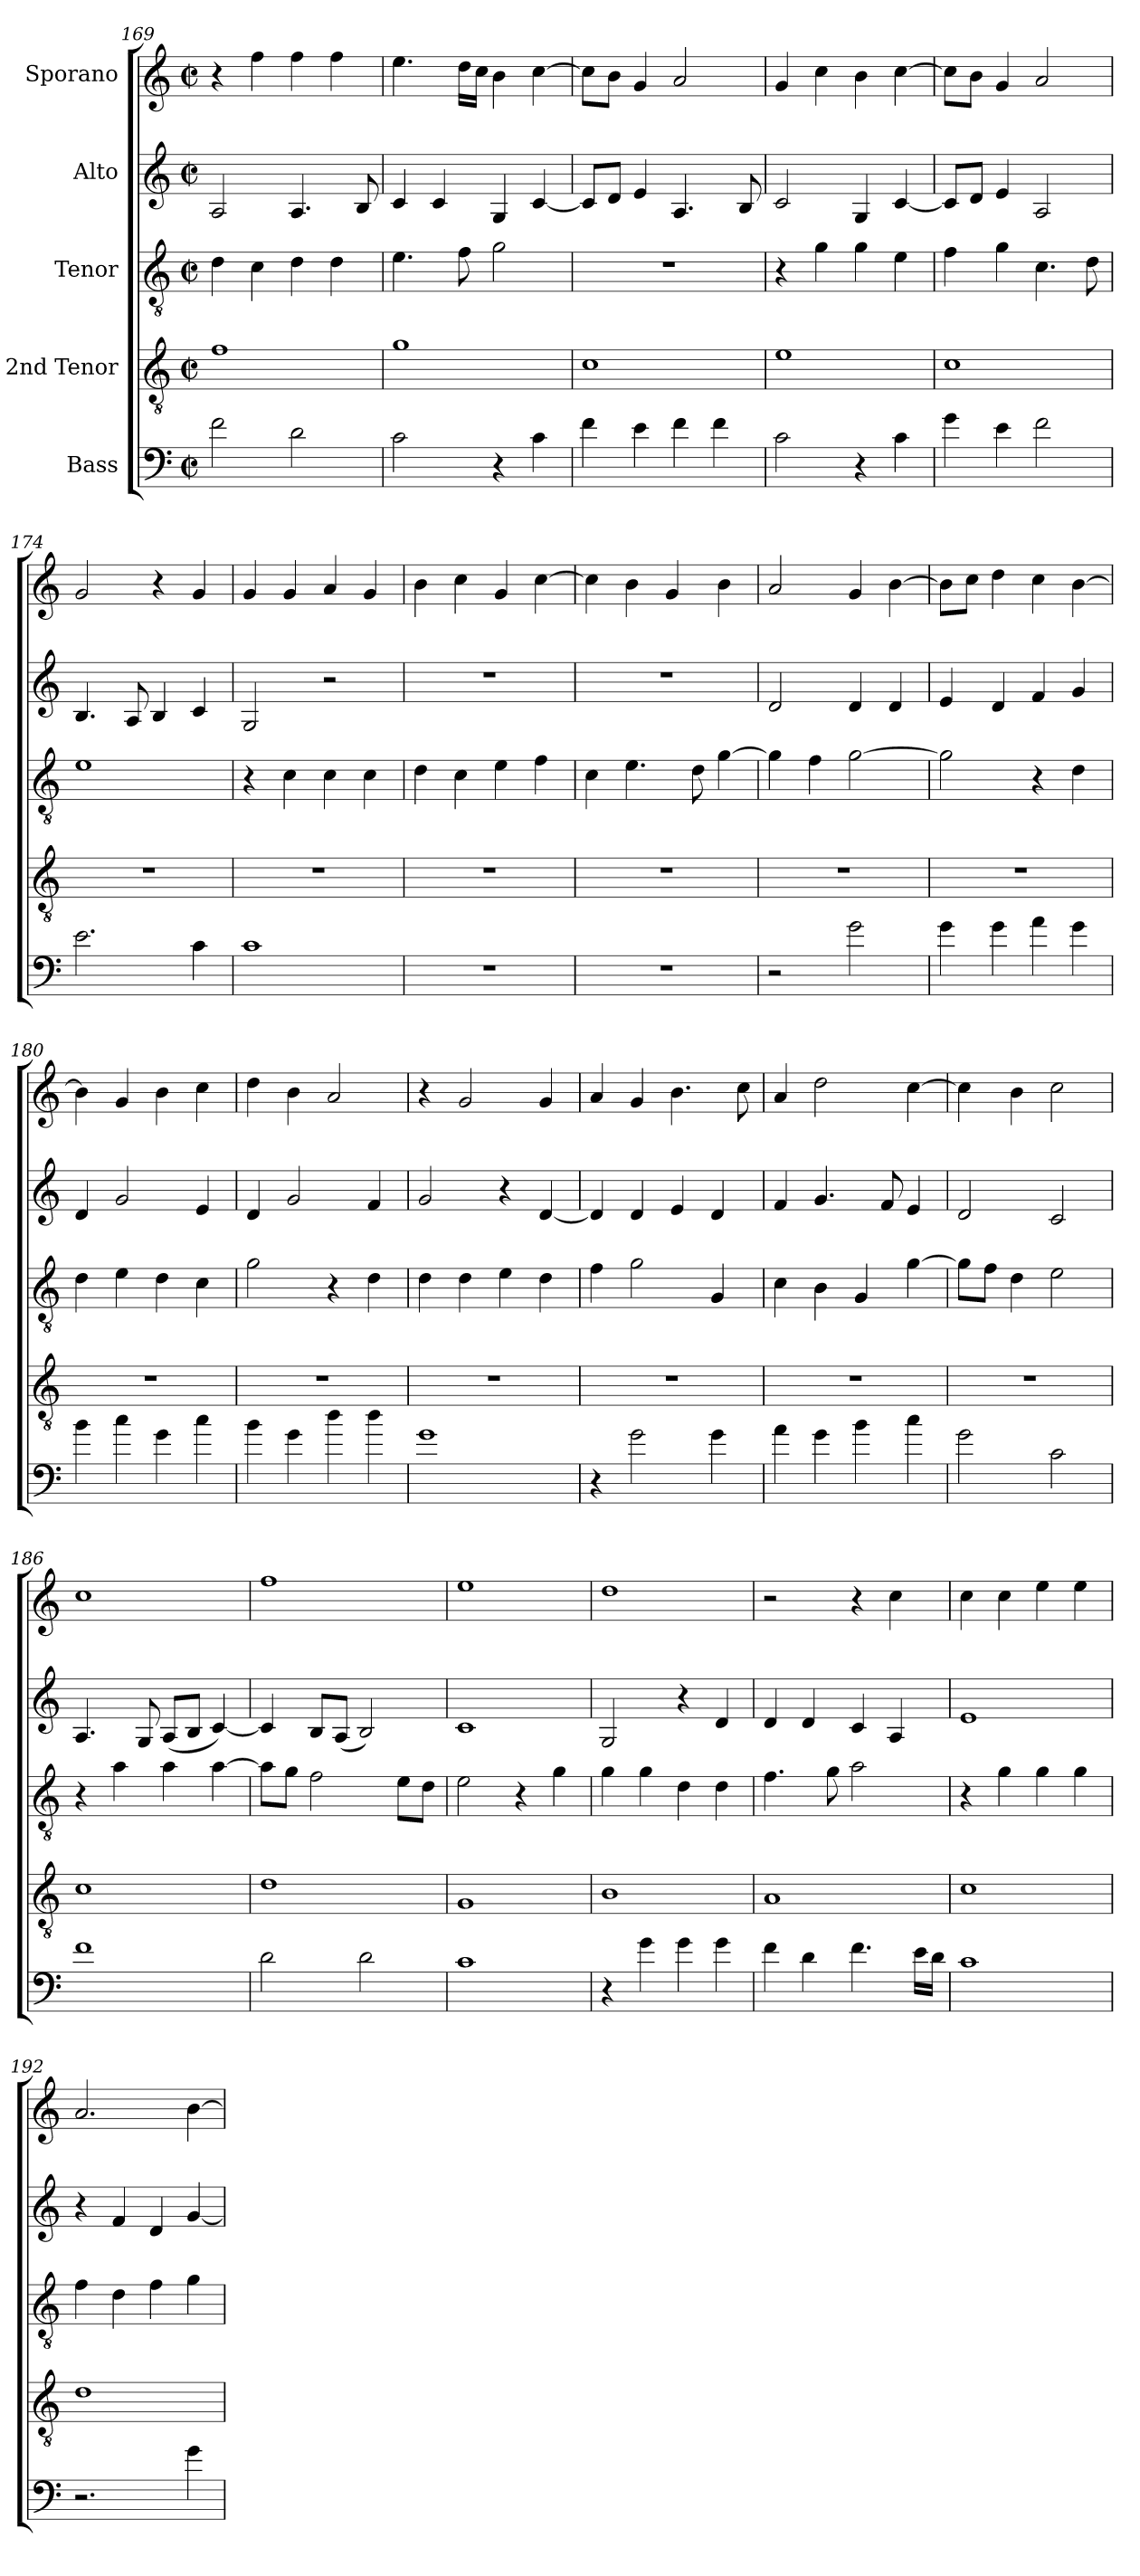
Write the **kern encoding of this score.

**kern	**kern	**kern	**kern	**kern
*part5	*part4	*part3	*part2	*part1
*staff5	*staff4	*staff3	*staff2	*staff1
*I"Bass	*I"2nd Tenor	*I"Tenor	*I"Alto	*I"Sporano
*clefF4	*clefGv2	*clefGv2	*clefG2	*clefG2
*ITrd7c12	*	*	*	*
*k[]	*k[]	*k[]	*k[]	*k[]
*C:	*C:	*C:	*C:	*C:
*M2/2	*M2/2	*M2/2	*M2/2	*M2/2
*met(c|)	*met(c|)	*met(c|)	*met(c|)	*met(c|)
=169	=169	=169	=169	=169
2F\	1f	4d\	2A/	4r
.	.	4c\	.	4ff\
2D\	.	4d\	4.A/	4ff\
.	.	4d\	.	4ff\
.	.	.	8B/	.
=170	=170	=170	=170	=170
2C\	1g	4.e\	4c/	4.ee\
.	.	.	4c/	.
.	.	8f\	.	16dd\LL
.	.	.	.	16cc\JJ
4r	.	2g\	4G/	4b\
4C\	.	.	[<4c/	[>4cc\
=171	=171	=171	=171	=171
4F\	1c	1r	8c/L]	8cc\L]
.	.	.	8d/J	8b\J
4E\	.	.	4e/	4g/
4F\	.	.	4.A/	2a/
4F\	.	.	.	.
.	.	.	8B/	.
=172	=172	=172	=172	=172
2C\	1e	4r	2c/	4g/
.	.	4g\	.	4cc\
4r	.	4g\	4G/	4b\
4C\	.	4e\	[>4c/	[>4cc\
!!LO:PB:g=z
=173	=173	=173	=173	=173
4G\	1c	4f\	8c/L]	8cc\L]
.	.	.	8d/J	8b\J
4E\	.	4g\	4e/	4g/
2F\	.	4.c\	2A/	2a/
.	.	8d\	.	.
=174	=174	=174	=174	=174
2.E\	1r	1e	4.B/	2g/
.	.	.	8A/	.
.	.	.	4B/	4r
4C\	.	.	4c/	4g/
=175	=175	=175	=175	=175
1C	1r	4r	2G/	4g/
.	.	4c\	.	4g/
.	.	4c\	2r	4a/
.	.	4c\	.	4g/
=176	=176	=176	=176	=176
1r	1r	4d\	1r	4b\
.	.	4c\	.	4cc\
.	.	4e\	.	4g/
.	.	4f\	.	[>4cc\
=177	=177	=177	=177	=177
1r	1r	4c\	1r	4cc\]
.	.	4.e\	.	4b\
.	.	.	.	4g/
.	.	8d\	.	.
.	.	[>4g\	.	4b\
=178	=178	=178	=178	=178
2r	1r	4g\]	2d/	2a/
.	.	4f\	.	.
2G\	.	[<2g\	4d/	4g/
.	.	.	4d/	[<4b\
!!LO:LB:g=z
=179	=179	=179	=179	=179
4G\	1r	2g\]	4e/	8b\L]
.	.	.	.	8cc\J
4G\	.	.	4d/	4dd\
4A\	.	4r	4f/	4cc\
4G\	.	4d\	4g/	[>4b\
=180	=180	=180	=180	=180
4B\	1r	4d\	4d/	4b\]
4c\	.	4e\	2g/	4g/
4G\	.	4d\	.	4b\
4c\	.	4c\	4e/	4cc\
=181	=181	=181	=181	=181
4B\	1r	2g\	4d/	4dd\
4G\	.	.	2g/	4b\
4d\	.	4r	.	2a/
4d\	.	4d\	4f/	.
=182	=182	=182	=182	=182
1G	1r	4d\	2g/	4r
.	.	4d\	.	2g/
.	.	4e\	4r	.
.	.	4d\	[<4d/	4g/
=183	=183	=183	=183	=183
4r	1r	4f\	4d/]	4a/
2G\	.	2g\	4d/	4g/
.	.	.	4e/	4.b\
4G\	.	4G/	4d/	.
.	.	.	.	8cc\
=184	=184	=184	=184	=184
4A\	1r	4c\	4f/	4a/
4G\	.	4B\	4.g/	2dd\
4B\	.	4G/	.	.
.	.	.	8f/	.
4c\	.	[>4g\	4e/	[>4cc\
!!LO:PB:g=z
=185	=185	=185	=185	=185
2G\	1r	8g\L]	2d/	4cc\]
.	.	8f\J	.	.
.	.	4d\	.	4b\
2C\	.	2e\	2c/	2cc\
=186	=186	=186	=186	=186
1F	1c	4r	4.A/	1cc
.	.	4a\	.	.
.	.	.	8G/	.
.	.	4a\	(>8A/L	.
.	.	.	8B/J	.
.	.	[>4a\	[<4c/)	.
=187	=187	=187	=187	=187
2D\	1d	8a\L]	4c/]	1ff
.	.	8g\J	.	.
.	.	2f\	8B/L	.
.	.	.	(8A/J	.
2D\	.	.	2B/)	.
.	.	8e\L	.	.
.	.	8d\J	.	.
=188	=188	=188	=188	=188
1C	1G	2e\	1c	1ee
.	.	4r	.	.
.	.	4g\	.	.
=189	=189	=189	=189	=189
4r	1B	4g\	2G/	1dd
4G\	.	4g\	.	.
4G\	.	4d\	4r	.
4G\	.	4d\	4d/	.
=190	=190	=190	=190	=190
4F\	1A	4.f\	4d/	2r
4D\	.	.	4d/	.
.	.	8g\	.	.
4.F\	.	2a\	4c/	4r
.	.	.	4A/	4cc\
16E\LL	.	.	.	.
16D\JJ	.	.	.	.
!!LO:LB:g=z
=191	=191	=191	=191	=191
1C	1c	4r	1e	4cc\
.	.	4g\	.	4cc\
.	.	4g\	.	4ee\
.	.	4g\	.	4ee\
=192	=192	=192	=192	=192
2.r	1d	4f\	4r	2.a/
.	.	4d\	4f/	.
.	.	4f\	4d/	.
4G\	.	4g\	[<4g/	[>4b\
=	=	=	=	=
*-	*-	*-	*-	*-
